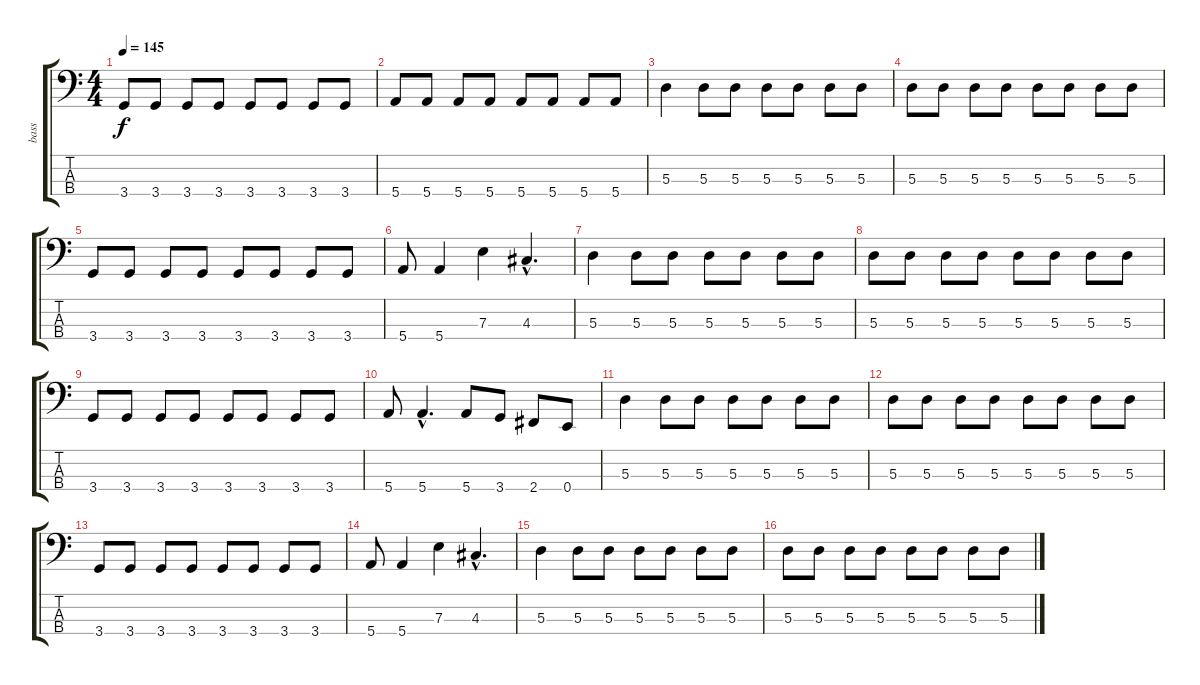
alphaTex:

\track ("bass" "bass") {instrument electricbassfinger}
\staff {score tabs}
\tuning (G2 D2 A1 E1) {hide}
\ts (4 4)
\tempo 145
\clef f4
\ks c
3.4.8{dy f} 3.4.8 3.4.8 3.4.8 3.4.8 3.4.8 3.4.8 3.4.8 |
5.4.8 5.4.8 5.4.8 5.4.8 5.4.8 5.4.8 5.4.8 5.4.8 |
5.3.4 5.3.8 5.3.8 5.3.8 5.3.8 5.3.8 5.3.8 |
5.3.8 5.3.8 5.3.8 5.3.8 5.3.8 5.3.8 5.3.8 5.3.8 |
3.4.8 3.4.8 3.4.8 3.4.8 3.4.8 3.4.8 3.4.8 3.4.8 |
5.4.8 5.4.4 7.3.4 4.3{hac}.4{d} |
5.3.4 5.3.8 5.3.8 5.3.8 5.3.8 5.3.8 5.3.8 |
5.3.8 5.3.8 5.3.8 5.3.8 5.3.8 5.3.8 5.3.8 5.3.8 |
3.4.8 3.4.8 3.4.8 3.4.8 3.4.8 3.4.8 3.4.8 3.4.8 |
5.4.8 5.4{hac}.4{d} 5.4.8 3.4.8 2.4.8 0.4.8 |
5.3.4 5.3.8 5.3.8 5.3.8 5.3.8 5.3.8 5.3.8 |
5.3.8 5.3.8 5.3.8 5.3.8 5.3.8 5.3.8 5.3.8 5.3.8 |
3.4.8 3.4.8 3.4.8 3.4.8 3.4.8 3.4.8 3.4.8 3.4.8 |
5.4.8 5.4.4 7.3.4 4.3{hac}.4{d} |
5.3.4 5.3.8 5.3.8 5.3.8 5.3.8 5.3.8 5.3.8 |
5.3.8 5.3.8 5.3.8 5.3.8 5.3.8 5.3.8 5.3.8 5.3.8
